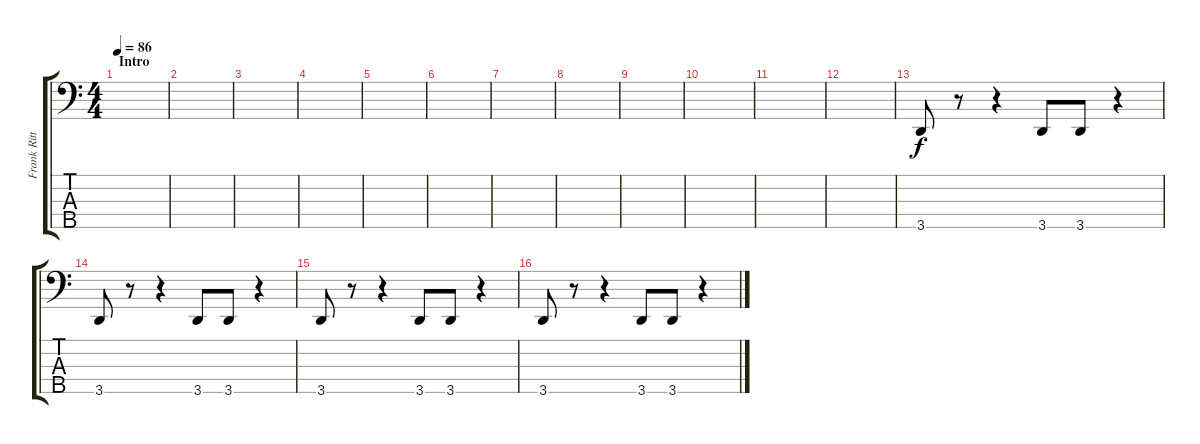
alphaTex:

\track ("Frank Rittel" "Frank Ritt") {instrument electricbasspick}
\staff {score tabs}
\tuning (G2 D2 A1 E1 B0) {hide}
\ts (4 4)
\section ("" "Intro")
\tempo 86
\clef f4
\ks c
|
|
|
|
|
|
|
|
|
|
|
|
3.5.8 r.8 r.4 3.5.8 3.5.8 r.4 |
3.5.8 r.8 r.4 3.5.8 3.5.8 r.4 |
3.5.8 r.8 r.4 3.5.8 3.5.8 r.4 |
3.5.8 r.8 r.4 3.5.8 3.5.8 r.4
